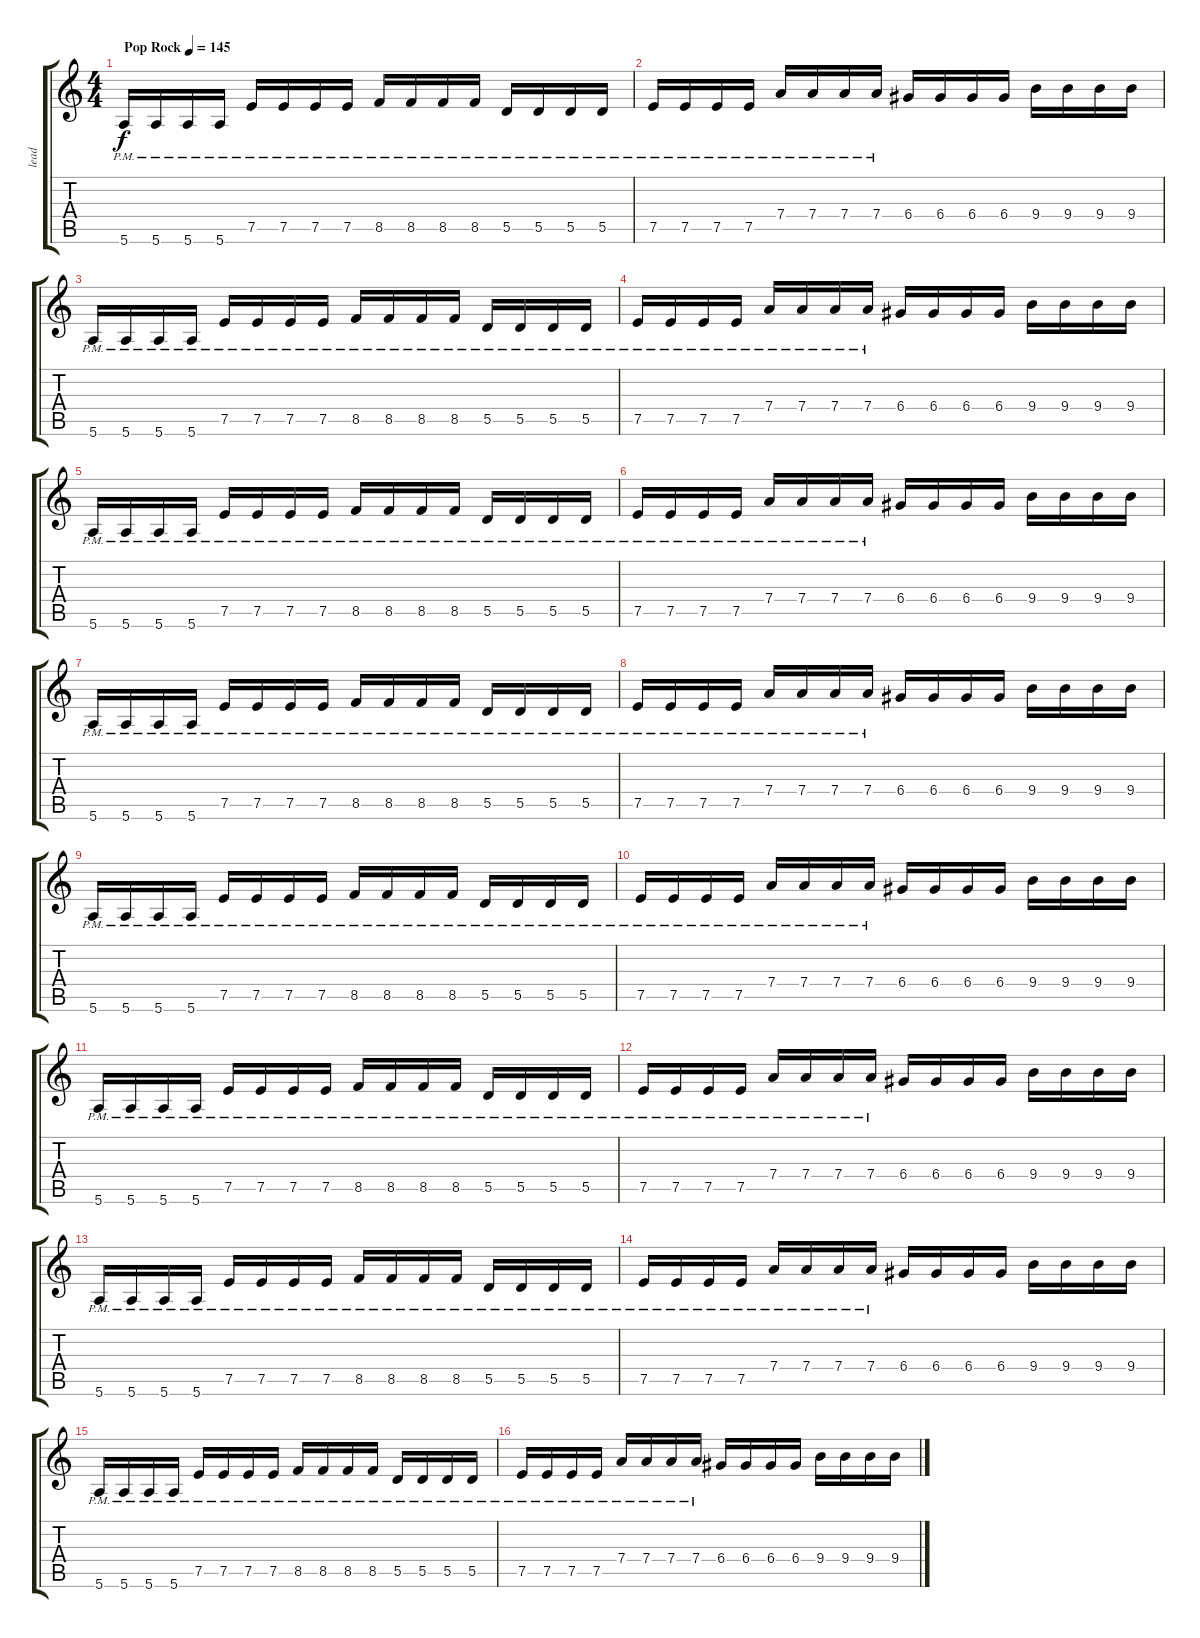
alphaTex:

\track ("lead" "lead") {instrument distortionguitar}
\staff {score tabs}
\tuning (E4 B3 G3 D3 A2 E2) {hide}
\ts (4 4)
\tempo (145 "Pop Rock")
\clef g2
\ks c
5.6{pm}.16{dy f instrument distortionguitar} 5.6{pm}.16 5.6{pm}.16 5.6{pm}.16 7.5{pm}.16 7.5{pm}.16 7.5{pm}.16 7.5{pm}.16 8.5{pm}.16 8.5{pm}.16 8.5{pm}.16 8.5{pm}.16 5.5{pm}.16 5.5{pm}.16 5.5{pm}.16 5.5{pm}.16 |
7.5{pm}.16 7.5{pm}.16 7.5{pm}.16 7.5{pm}.16 7.4{pm}.16 7.4{pm}.16 7.4{pm}.16 7.4{pm}.16 6.4.16 6.4.16 6.4.16 6.4.16 9.4.16 9.4.16 9.4.16 9.4.16 |
5.6{pm}.16 5.6{pm}.16 5.6{pm}.16 5.6{pm}.16 7.5{pm}.16 7.5{pm}.16 7.5{pm}.16 7.5{pm}.16 8.5{pm}.16 8.5{pm}.16 8.5{pm}.16 8.5{pm}.16 5.5{pm}.16 5.5{pm}.16 5.5{pm}.16 5.5{pm}.16 |
7.5{pm}.16 7.5{pm}.16 7.5{pm}.16 7.5{pm}.16 7.4{pm}.16 7.4{pm}.16 7.4{pm}.16 7.4{pm}.16 6.4.16 6.4.16 6.4.16 6.4.16 9.4.16 9.4.16 9.4.16 9.4.16 |
5.6{pm}.16 5.6{pm}.16 5.6{pm}.16 5.6{pm}.16 7.5{pm}.16 7.5{pm}.16 7.5{pm}.16 7.5{pm}.16 8.5{pm}.16 8.5{pm}.16 8.5{pm}.16 8.5{pm}.16 5.5{pm}.16 5.5{pm}.16 5.5{pm}.16 5.5{pm}.16 |
7.5{pm}.16 7.5{pm}.16 7.5{pm}.16 7.5{pm}.16 7.4{pm}.16 7.4{pm}.16 7.4{pm}.16 7.4{pm}.16 6.4.16 6.4.16 6.4.16 6.4.16 9.4.16 9.4.16 9.4.16 9.4.16 |
5.6{pm}.16 5.6{pm}.16 5.6{pm}.16 5.6{pm}.16 7.5{pm}.16 7.5{pm}.16 7.5{pm}.16 7.5{pm}.16 8.5{pm}.16 8.5{pm}.16 8.5{pm}.16 8.5{pm}.16 5.5{pm}.16 5.5{pm}.16 5.5{pm}.16 5.5{pm}.16 |
7.5{pm}.16 7.5{pm}.16 7.5{pm}.16 7.5{pm}.16 7.4{pm}.16 7.4{pm}.16 7.4{pm}.16 7.4{pm}.16 6.4.16 6.4.16 6.4.16 6.4.16 9.4.16 9.4.16 9.4.16 9.4.16 |
5.6{pm}.16 5.6{pm}.16 5.6{pm}.16 5.6{pm}.16 7.5{pm}.16 7.5{pm}.16 7.5{pm}.16 7.5{pm}.16 8.5{pm}.16 8.5{pm}.16 8.5{pm}.16 8.5{pm}.16 5.5{pm}.16 5.5{pm}.16 5.5{pm}.16 5.5{pm}.16 |
7.5{pm}.16 7.5{pm}.16 7.5{pm}.16 7.5{pm}.16 7.4{pm}.16 7.4{pm}.16 7.4{pm}.16 7.4{pm}.16 6.4.16 6.4.16 6.4.16 6.4.16 9.4.16 9.4.16 9.4.16 9.4.16 |
5.6{pm}.16 5.6{pm}.16 5.6{pm}.16 5.6{pm}.16 7.5{pm}.16 7.5{pm}.16 7.5{pm}.16 7.5{pm}.16 8.5{pm}.16 8.5{pm}.16 8.5{pm}.16 8.5{pm}.16 5.5{pm}.16 5.5{pm}.16 5.5{pm}.16 5.5{pm}.16 |
7.5{pm}.16 7.5{pm}.16 7.5{pm}.16 7.5{pm}.16 7.4{pm}.16 7.4{pm}.16 7.4{pm}.16 7.4{pm}.16 6.4.16 6.4.16 6.4.16 6.4.16 9.4.16 9.4.16 9.4.16 9.4.16 |
5.6{pm}.16 5.6{pm}.16 5.6{pm}.16 5.6{pm}.16 7.5{pm}.16 7.5{pm}.16 7.5{pm}.16 7.5{pm}.16 8.5{pm}.16 8.5{pm}.16 8.5{pm}.16 8.5{pm}.16 5.5{pm}.16 5.5{pm}.16 5.5{pm}.16 5.5{pm}.16 |
7.5{pm}.16 7.5{pm}.16 7.5{pm}.16 7.5{pm}.16 7.4{pm}.16 7.4{pm}.16 7.4{pm}.16 7.4{pm}.16 6.4.16 6.4.16 6.4.16 6.4.16 9.4.16 9.4.16 9.4.16 9.4.16 |
5.6{pm}.16 5.6{pm}.16 5.6{pm}.16 5.6{pm}.16 7.5{pm}.16 7.5{pm}.16 7.5{pm}.16 7.5{pm}.16 8.5{pm}.16 8.5{pm}.16 8.5{pm}.16 8.5{pm}.16 5.5{pm}.16 5.5{pm}.16 5.5{pm}.16 5.5{pm}.16 |
7.5{pm}.16 7.5{pm}.16 7.5{pm}.16 7.5{pm}.16 7.4{pm}.16 7.4{pm}.16 7.4{pm}.16 7.4{pm}.16 6.4.16 6.4.16 6.4.16 6.4.16 9.4.16 9.4.16 9.4.16 9.4.16
